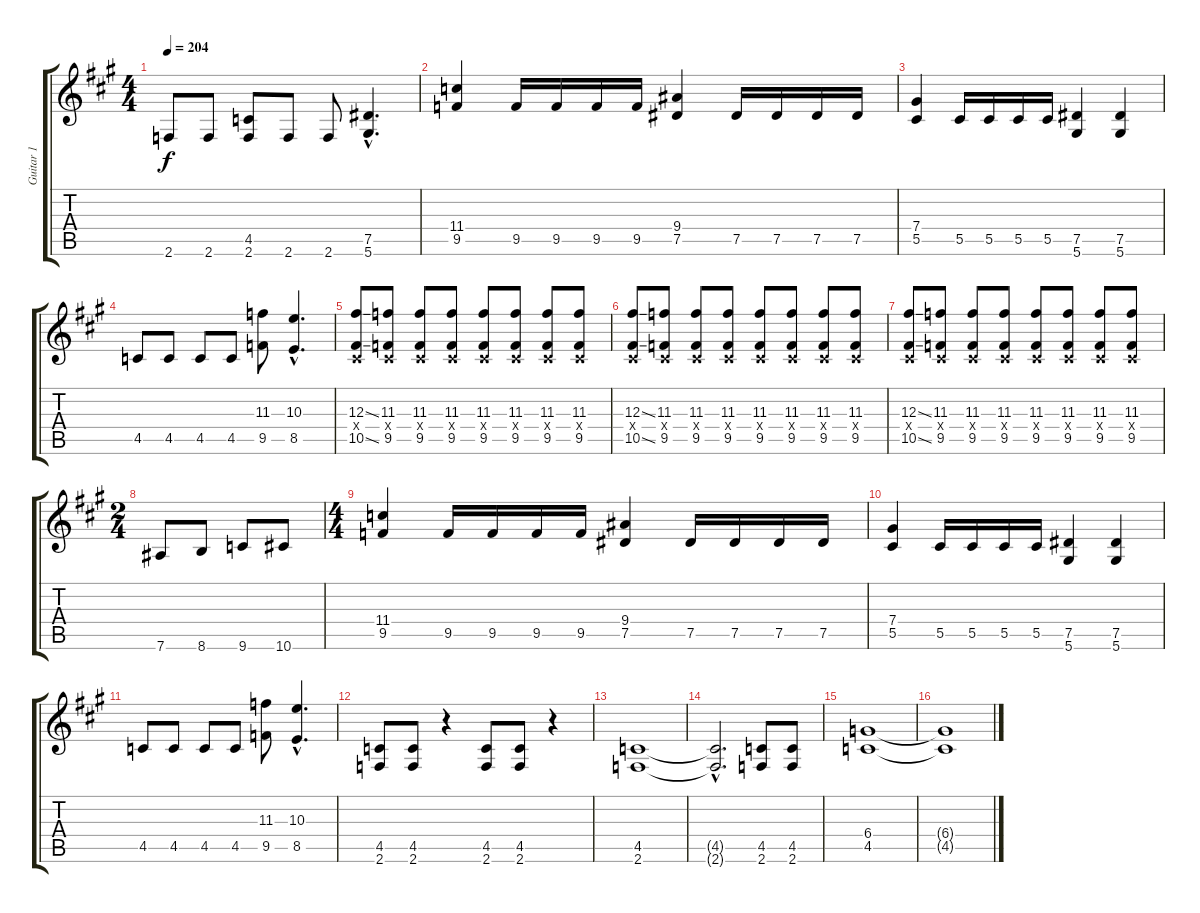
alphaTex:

\track ("Guitar 1" "Guitar 1") {instrument distortionguitar}
\staff {score tabs}
\tuning (Eb4 Bb3 Gb3 Db3 Ab2 Eb2) {hide}
\ts (4 4)
\tempo 204
\clef g2
\ks a
2.6.8{dy f} 2.6.8 (4.5 2.6).8 2.6.8 2.6.8 (7.5{hac} 5.6{hac}).4{d} |
(11.4 9.5).4 9.5.16 9.5.16 9.5.16 9.5.16 (9.4 7.5).4 7.5.16 7.5.16 7.5.16 7.5.16 |
(7.4 5.5).4 5.5.16 5.5.16 5.5.16 5.5.16 (7.5 5.6).4 (7.5 5.6).4 |
4.5.8 4.5.8 4.5.8 4.5.8 (11.3 9.5).8 (10.3{hac} 8.5{hac}).4{d} |
(12.3{ss} 0.4{x} 10.5{ss}).8 (11.3 0.4{x} 9.5).8 (11.3 0.4{x} 9.5).8 (11.3 0.4{x} 9.5).8 (11.3 0.4{x} 9.5).8 (11.3 0.4{x} 9.5).8 (11.3 0.4{x} 9.5).8 (11.3 0.4{x} 9.5).8 |
(12.3{ss} 0.4{x} 10.5{ss}).8 (11.3 0.4{x} 9.5).8 (11.3 0.4{x} 9.5).8 (11.3 0.4{x} 9.5).8 (11.3 0.4{x} 9.5).8 (11.3 0.4{x} 9.5).8 (11.3 0.4{x} 9.5).8 (11.3 0.4{x} 9.5).8 |
(12.3{ss} 0.4{x} 10.5{ss}).8 (11.3 0.4{x} 9.5).8 (11.3 0.4{x} 9.5).8 (11.3 0.4{x} 9.5).8 (11.3 0.4{x} 9.5).8 (11.3 0.4{x} 9.5).8 (11.3 0.4{x} 9.5).8 (11.3 0.4{x} 9.5).8 |
\ts (2 4)
7.6.8 8.6.8 9.6.8 10.6.8 |
\ts (4 4)
(11.4 9.5).4 9.5.16 9.5.16 9.5.16 9.5.16 (9.4 7.5).4 7.5.16 7.5.16 7.5.16 7.5.16 |
(7.4 5.5).4 5.5.16 5.5.16 5.5.16 5.5.16 (7.5 5.6).4 (7.5 5.6).4 |
4.5.8 4.5.8 4.5.8 4.5.8 (11.3 9.5).8 (10.3{hac} 8.5{hac}).4{d} |
(4.5 2.6).8 (4.5 2.6).8 r.4 (4.5 2.6).8 (4.5 2.6).8 r.4 |
(4.5 2.6).1 |
(4.5{hac t} 2.6{hac t}).2{d} (4.5 2.6).8 (4.5 2.6).8 |
(6.4 4.5).1 |
(6.4{t} 4.5{t}).1
